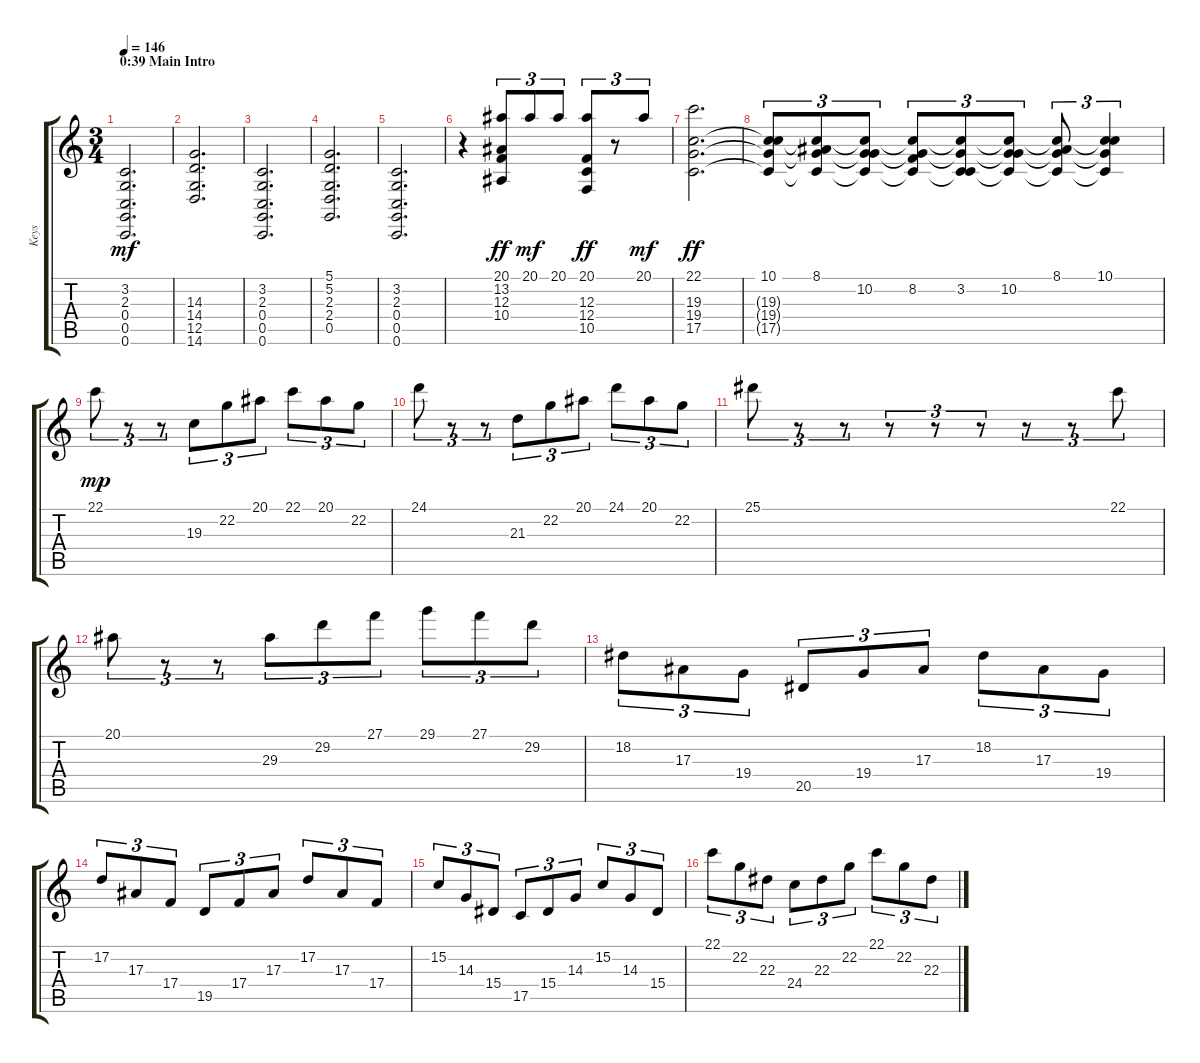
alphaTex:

\track ("Keys" "Keys") {instrument pad3polysynth}
\staff {score tabs}
\tuning (D4 A3 F3 C3 G2 C2) {hide}
\ts (3 4)
\section ("" "0:39 Main Intro")
\tempo 146
\clef g2
\ks c
(3.2 2.3 0.4 0.5 0.6).2{d dy mf} |
(14.3 14.4 12.5 14.6).2{d} |
(3.2 2.3 0.4 0.5 0.6).2{d} |
(5.1 5.2 2.3 2.4 0.5).2{d} |
(3.2 2.3 0.4 0.5 0.6).2{d} |
r.4 (20.1 13.2 12.3 10.4).8{tu (3 2) dy ff} 20.1.8{tu (3 2) dy mf} 20.1.8{tu (3 2)} (20.1 12.3 12.4 10.5).8{tu (3 2) dy ff} r.8{tu (3 2)} 20.1.8{tu (3 2) dy mf} |
(22.1 19.3 19.4 17.5).2{d dy ff} |
(10.1 19.3{t} 19.4{t} 17.5{t}).8{tu (3 2)} (8.1 19.3{t} 19.4{t} 17.5{t}).8{tu (3 2)} (10.2 19.3{t} 19.4{t} 17.5{t}).8{tu (3 2)} (8.2 19.3{t} 19.4{t} 17.5{t}).8{tu (3 2)} (3.2 19.3{t} 19.4{t} 17.5{t}).8{tu (3 2)} (10.2 19.3{t} 19.4{t} 17.5{t}).8{tu (3 2)} (8.1 19.3{t} 19.4{t} 17.5{t}).8{tu (3 2)} (10.1 19.3{t} 19.4{t} 17.5{t}).4{tu (3 2)} |
22.1.8{tu (3 2) dy mp} r.8{tu (3 2)} r.8{tu (3 2)} 19.3.8{tu (3 2)} 22.2.8{tu (3 2)} 20.1.8{tu (3 2)} 22.1.8{tu (3 2)} 20.1.8{tu (3 2)} 22.2.8{tu (3 2)} |
24.1.8{tu (3 2)} r.8{tu (3 2)} r.8{tu (3 2)} 21.3.8{tu (3 2)} 22.2.8{tu (3 2)} 20.1.8{tu (3 2)} 24.1.8{tu (3 2)} 20.1.8{tu (3 2)} 22.2.8{tu (3 2)} |
25.1.8{tu (3 2)} r.8{tu (3 2)} r.8{tu (3 2)} r.8{tu (3 2)} r.8{tu (3 2)} r.8{tu (3 2)} r.8{tu (3 2)} r.8{tu (3 2)} 22.1.8{tu (3 2)} |
20.1.8{tu (3 2)} r.8{tu (3 2)} r.8{tu (3 2)} 29.3.8{tu (3 2)} 29.2.8{tu (3 2)} 27.1.8{tu (3 2)} 29.1.8{tu (3 2)} 27.1.8{tu (3 2)} 29.2.8{tu (3 2)} |
18.2.8{tu (3 2)} 17.3.8{tu (3 2)} 19.4.8{tu (3 2)} 20.5.8{tu (3 2)} 19.4.8{tu (3 2)} 17.3.8{tu (3 2)} 18.2.8{tu (3 2)} 17.3.8{tu (3 2)} 19.4.8{tu (3 2)} |
17.2.8{tu (3 2)} 17.3.8{tu (3 2)} 17.4.8{tu (3 2)} 19.5.8{tu (3 2)} 17.4.8{tu (3 2)} 17.3.8{tu (3 2)} 17.2.8{tu (3 2)} 17.3.8{tu (3 2)} 17.4.8{tu (3 2)} |
15.2.8{tu (3 2)} 14.3.8{tu (3 2)} 15.4.8{tu (3 2)} 17.5.8{tu (3 2)} 15.4.8{tu (3 2)} 14.3.8{tu (3 2)} 15.2.8{tu (3 2)} 14.3.8{tu (3 2)} 15.4.8{tu (3 2)} |
22.1.8{tu (3 2)} 22.2.8{tu (3 2)} 22.3.8{tu (3 2)} 24.4.8{tu (3 2)} 22.3.8{tu (3 2)} 22.2.8{tu (3 2)} 22.1.8{tu (3 2)} 22.2.8{tu (3 2)} 22.3.8{tu (3 2)}
